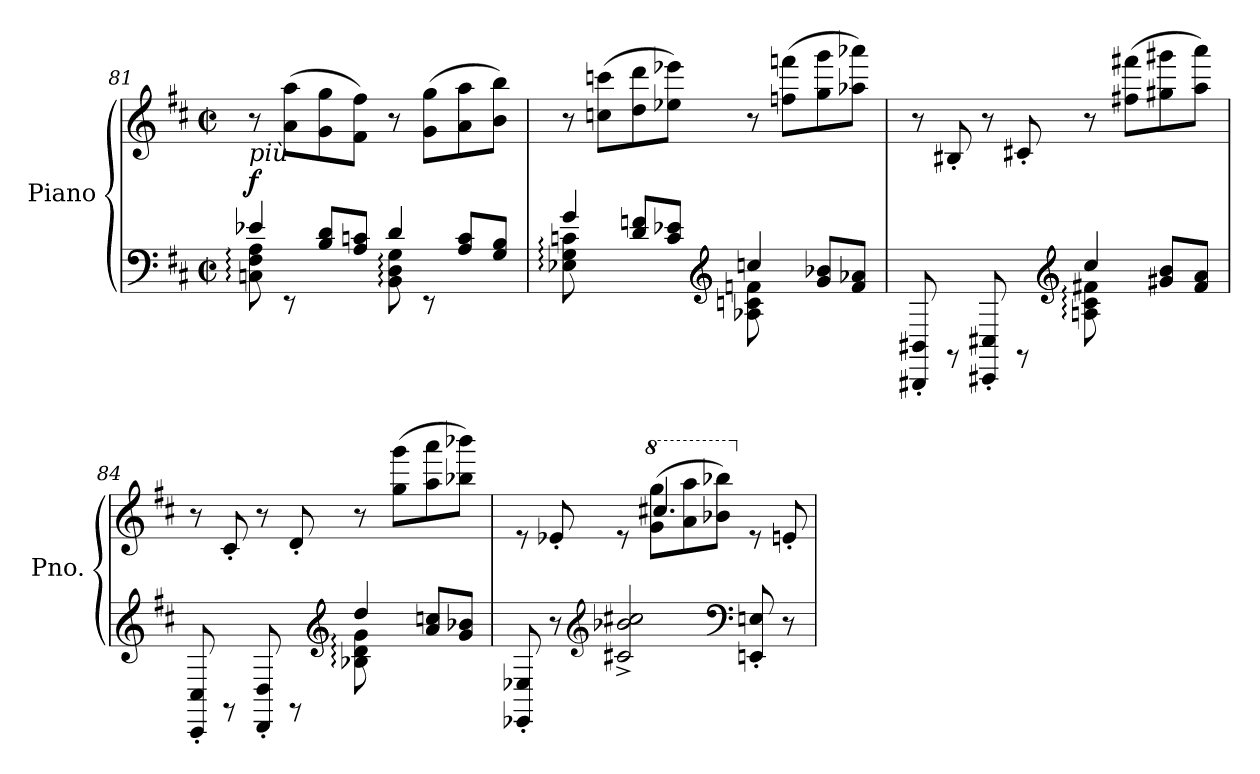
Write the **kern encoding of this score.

**kern	**kern	**dynam
*part1	*part1	*part1
*staff2	*staff1	*staff1/2
*I"Piano	*	*
*I'Pno.	*	*
*clefF4	*clefG2	*
*k[f#c#]	*k[f#c#]	*
*M2/2	*M2/2	*
*met(c|)	*met(c|)	*
=81	=81	=81
*^	*	*
!	!	!LO:TX:b:i:t=più	!
!	!	!	!LO:DY:a=2
8Cn\: 8F#\: 8A\:	4e-X/	8r	f
8rEE	.	(>8a\ 8aa\L	.
4ryy	8B/ 8d/L	8g\ 8gg\	.
.	8A/ 8cn/J	8f#\ 8ff#\J)	.
8BB\: 8D\: 8G\:	4d/	8r	.
8rEE	.	(>8g\ 8gg\L	.
4ryy	8A/ 8c/L	8a\ 8aa\	.
.	8G/ 8B/J	8b\ 8bb\J)	.
=82	=82	=82	=82
8E-X\: 8G\: 8cn\:	4g/	8r	.
8ryy	.	(>8ccn\ 8cccn\L	.
4ryy	8d/ 8fn/L	8dd\ 8ddd\	.
.	8c/ 8e-X/J	8ee-X\ 8eee-X\J)	.
*clefG2	*	*	*
8A-X\ 8cn\ 8fn\	4ccn/	8r	.
8ryy	.	(>8ffn\ 8fffn\L	.
4ryy	8g/ 8b-X/L	8gg\ 8ggg\	.
.	8f/ 8a-X/J	8aa-X\ 8aaa-X\J)	.
!!LO:LB:g=z
=83	=83	=83	=83
8BBB#X/' 8BB#X/'	2ryy	8r	.
8rGG	.	8B#X'/	.
8CC#X/' 8C#X/'	.	8r	.
8rGG	.	8c#X'/	.
*clefG2	*	*	*
8An\: 8c#\: 8f#X\:	4cc#/	8r	.
8ryy	.	(>8ff#X\ 8fff#X\L	.
4ryy	8g#X/ 8b/L	8gg#X\ 8ggg#X\	.
.	8f#/ 8a/J	8aa\ 8aaa\J)	.
=84	=84	=84	=84
8CC#/' 8C#/'	2ryy	8r	.
8rGG	.	8c#'/	.
8DD/' 8D/'	.	8r	.
8rGG	.	8d'/	.
*clefG2	*	*	*
8B-X\: 8d\: 8g\:	4dd/	8r	.
8ryy	.	(>8gg\ 8ggg\L	.
4ryy	8a/ 8ccn/L	8aa\ 8aaa\	.
.	8g/ 8b-X/J	8bb-X\ 8bbb-X\J)	.
*v	*v	*	*
!!LO:LB:g=z
=85	=85	=85
*	*^	*
8EE-X/' 8E-X/'	8re	4.ryy	.
8r	8e-X'/	.	.
*clefG2	*	*	*
2c#X/^ 2b-X/^ 2cc#X/^	8re	.	.
*	*8va	*	*
.	(>8gg\ 8ggg\L	4.ccc#X/	.
.	8aa\ 8aaa\	.	.
.	8bb-X\ 8bbb-X\J)	.	.
*clefF4	*	*	*
*	*X8va	*	*
8EEn/' 8En/'	8re	4ryy	.
8r	8en'/	.	.
*	*v	*v	*
=	=	=
*-	*-	*-
